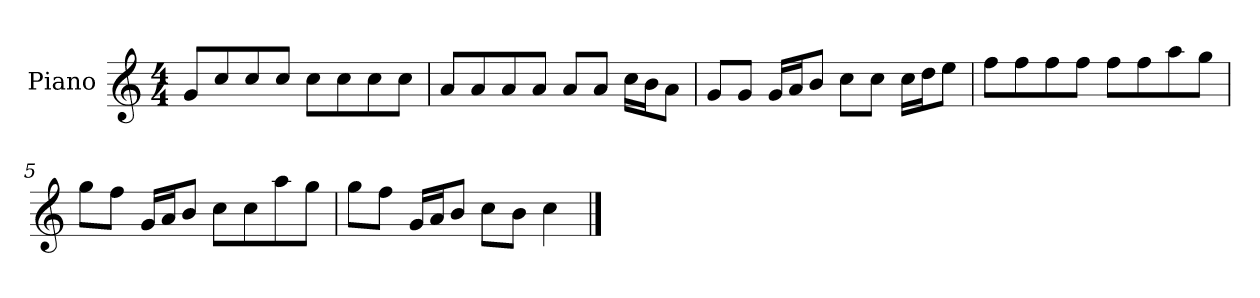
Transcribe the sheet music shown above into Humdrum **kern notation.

**kern
*part1
*staff1
*I"Piano
*I'P-no
*clefG2
*k[]
*M4/4
*MM90
=1
8g/L
8cc/
8cc/
8cc/J
8cc\L
8cc\
8cc\
8cc\J
=2
8a/L
8a/
8a/
8a/J
8a/L
8a/J
16cc\LL
16b\J
8a\J
=3
8g/L
8g/J
16g/LL
16a/J
8b/J
8cc\L
8cc\J
16cc\LL
16dd\J
8ee\J
=4
8ff\L
8ff\
8ff\
8ff\J
8ff\L
8ff\
8aa\
8gg\J
!!LO:LB:g=z
=5
8gg\L
8ff\J
16g/LL
16a/J
8b/J
8cc\L
8cc\
8aa\
8gg\J
=6
8gg\L
8ff\J
16g/LL
16a/J
8b/J
8cc\L
8b\J
4cc\
==
*-
